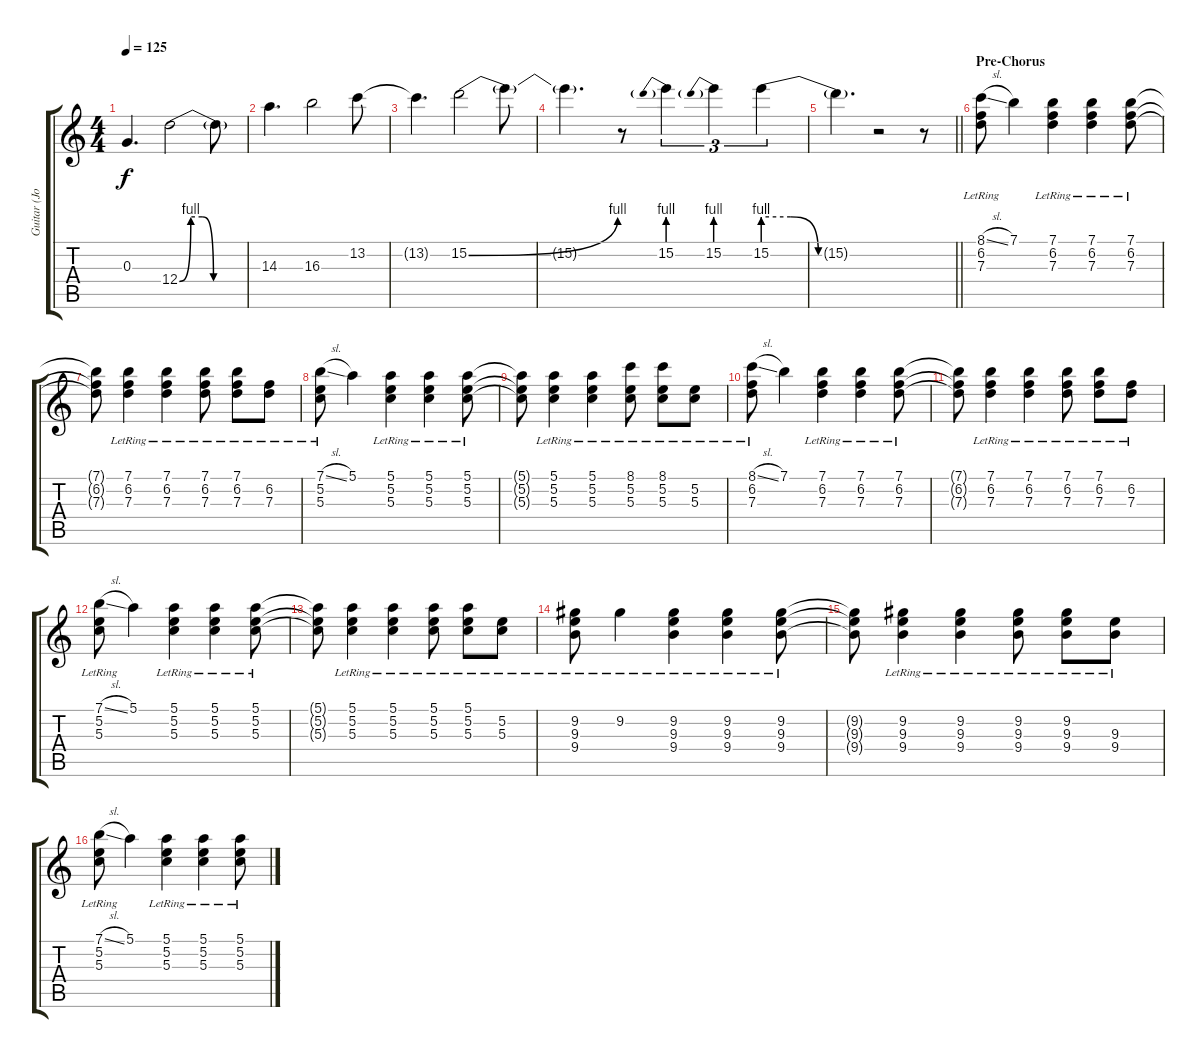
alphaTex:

\track ("Guitar (John Frusciante)" "Guitar (Jo") {instrument electricguitarjazz}
\staff {score tabs}
\tuning (E4 B3 G3 D3 A2 E2) {hide}
\ts (4 4)
\tempo 125
\clef g2
\ks c
0.3.4{d dy f} 12.4{be (custom 0 0 10 4 20 4 30 0 60 0)}.2 12.4{t}.8 |
14.3.4{d} 16.3.2 13.2.8 |
13.2{t}.4{d} 15.2{be (bend 0 0 60 4)}.2 15.2{t}.8 |
15.2{t}.4{d} r.8 15.2{be (prebend 0 4 60 4)}.4{tu (3 2)} 15.2{be (prebend 0 4 60 4)}.4{tu (3 2)} 15.2{be (custom 0 4 15 4 30 0 60 0)}.4{tu (3 2)} |
\barLineRight lightlight
15.2{t}.4{d} r.2 r.8 |
\section ("" "Pre-Chorus")
(8.1{sl lr} 6.2{lr} 7.3{lr}).8 7.1.4 (7.1{lr} 6.2{lr} 7.3{lr}).4 (7.1{lr} 6.2{lr} 7.3{lr}).4 (7.1{lr} 6.2{lr} 7.3{lr}).8 |
(7.1{t} 6.2{t} 7.3{t}).8 (7.1{lr} 6.2{lr} 7.3{lr}).4 (7.1{lr} 6.2{lr} 7.3{lr}).4 (7.1{lr} 6.2{lr} 7.3{lr}).8 (7.1{lr} 6.2{lr} 7.3{lr}).8 (6.2{lr} 7.3{lr}).8 |
(7.1{sl lr} 5.2{lr} 5.3{lr}).8 5.1.4 (5.1{lr} 5.2{lr} 5.3{lr}).4 (5.1{lr} 5.2{lr} 5.3{lr}).4 (5.1{lr} 5.2{lr} 5.3{lr}).8 |
(5.1{t} 5.2{t} 5.3{t}).8 (5.1{lr} 5.2{lr} 5.3{lr}).4 (5.1{lr} 5.2{lr} 5.3{lr}).4 (8.1{lr} 5.2{lr} 5.3{lr}).8 (8.1{lr} 5.2{lr} 5.3{lr}).8 (5.2{lr} 5.3{lr}).8 |
(8.1{sl lr} 6.2{lr} 7.3{lr}).8 7.1.4 (7.1{lr} 6.2{lr} 7.3{lr}).4 (7.1{lr} 6.2{lr} 7.3{lr}).4 (7.1{lr} 6.2{lr} 7.3{lr}).8 |
(7.1{t} 6.2{t} 7.3{t}).8 (7.1{lr} 6.2{lr} 7.3{lr}).4 (7.1{lr} 6.2{lr} 7.3{lr}).4 (7.1{lr} 6.2{lr} 7.3{lr}).8 (7.1{lr} 6.2{lr} 7.3{lr}).8 (6.2{lr} 7.3{lr}).8 |
(7.1{sl lr} 5.2{lr} 5.3{lr}).8 5.1.4 (5.1{lr} 5.2{lr} 5.3{lr}).4 (5.1{lr} 5.2{lr} 5.3{lr}).4 (5.1{lr} 5.2{lr} 5.3{lr}).8 |
(5.1{t} 5.2{t} 5.3{t}).8 (5.1{lr} 5.2{lr} 5.3{lr}).4 (5.1{lr} 5.2{lr} 5.3{lr}).4 (5.1{lr} 5.2{lr} 5.3{lr}).8 (5.1{lr} 5.2{lr} 5.3{lr}).8 (5.2{lr} 5.3{lr}).8 |
(9.2{lr} 9.3{lr} 9.4{lr}).8 9.2{lr}.4 (9.2{lr} 9.3{lr} 9.4{lr}).4 (9.2{lr} 9.3 9.4{lr}).4 (9.2{lr} 9.3{lr} 9.4{lr}).8 |
(9.2{t} 9.3{t} 9.4{t}).8 (9.2{lr} 9.3{lr} 9.4{lr}).4 (9.2{lr} 9.3 9.4{lr}).4 (9.2{lr} 9.3{lr} 9.4{lr}).8 (9.2{lr} 9.3{lr} 9.4{lr}).8 (9.3{lr} 9.4{lr}).8 |
(7.1{sl lr} 5.2{lr} 5.3{lr}).8 5.1.4 (5.1{lr} 5.2{lr} 5.3{lr}).4 (5.1{lr} 5.2{lr} 5.3{lr}).4 (5.1{lr} 5.2{lr} 5.3{lr}).8
